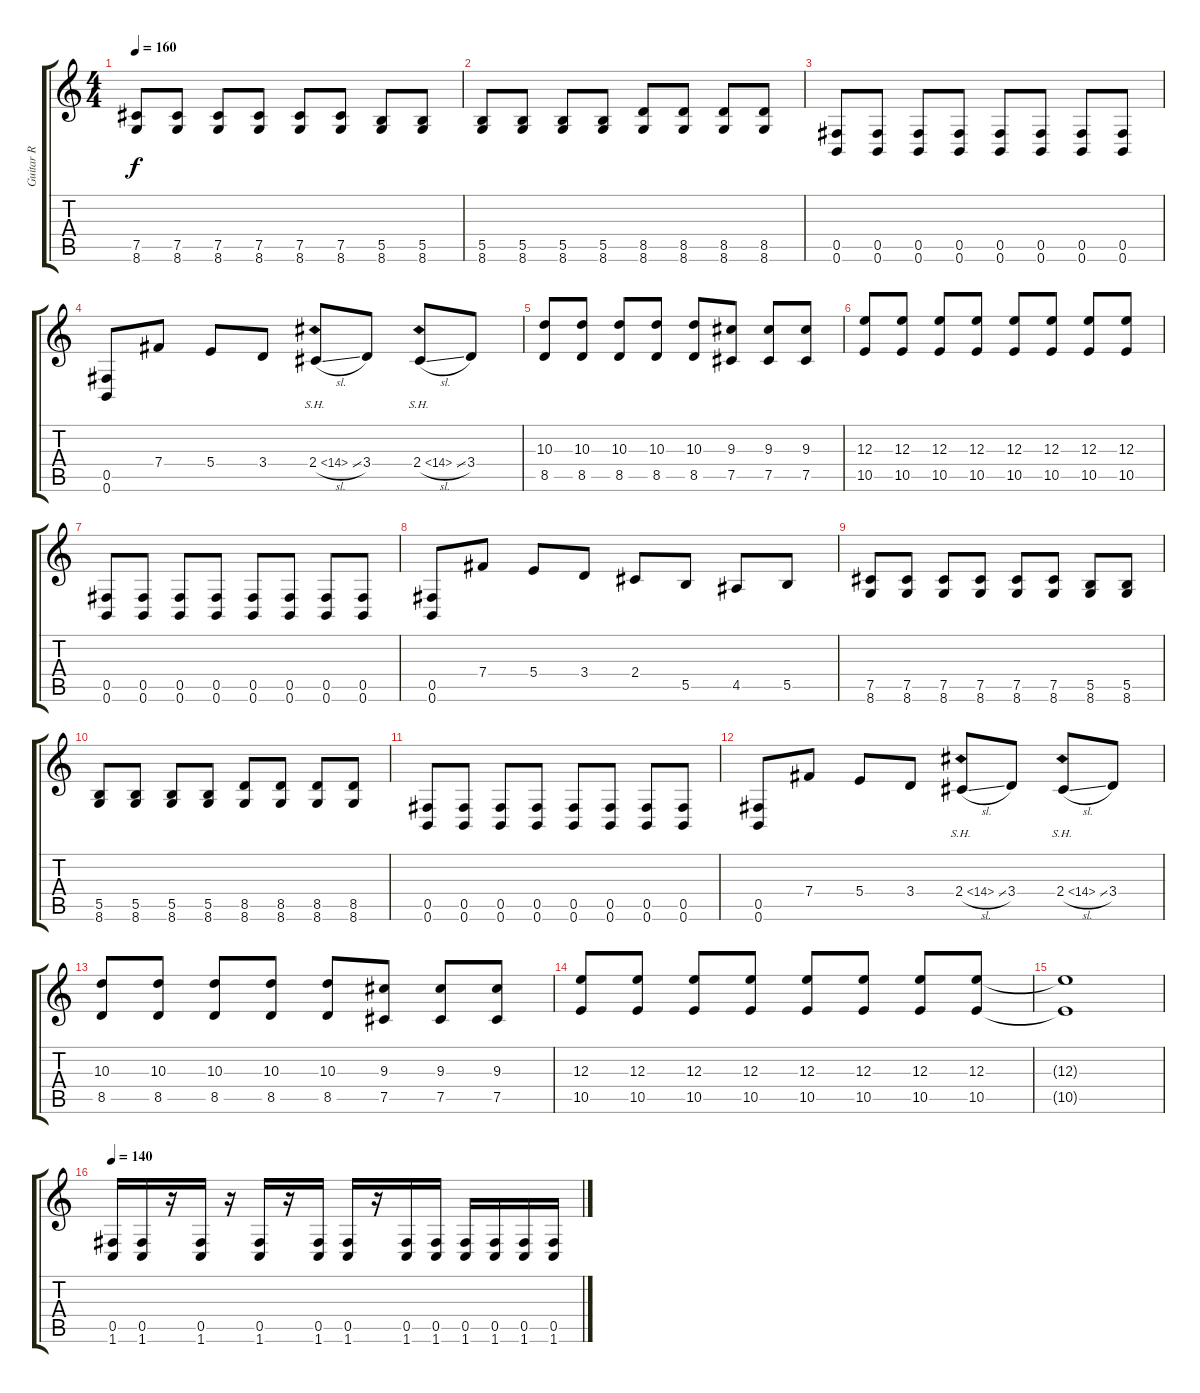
\track ("Guitar R" "Guitar R") {instrument distortionguitar}
\staff {score tabs}
\tuning (Db4 Ab3 E3 B2 Gb2 B1) {hide}
\ts (4 4)
\tempo 160
\clef g2
\ks c
(7.5 8.6).8{dy f} (7.5 8.6).8 (7.5 8.6).8 (7.5 8.6).8 (7.5 8.6).8 (7.5 8.6).8 (5.5 8.6).8 (5.5 8.6).8 |
(5.5 8.6).8 (5.5 8.6).8 (5.5 8.6).8 (5.5 8.6).8 (8.5 8.6).8 (8.5 8.6).8 (8.5 8.6).8 (8.5 8.6).8 |
(0.5 0.6).8 (0.5 0.6).8 (0.5 0.6).8 (0.5 0.6).8 (0.5 0.6).8 (0.5 0.6).8 (0.5 0.6).8 (0.5 0.6).8 |
(0.5 0.6).8 7.4.8 5.4.8 3.4.8 2.4{sh 12 sl}.8 3.4.8 2.4{sh 12 sl}.8 3.4.8 |
(10.3 8.5).8 (10.3 8.5).8 (10.3 8.5).8 (10.3 8.5).8 (10.3 8.5).8 (9.3 7.5).8 (9.3 7.5).8 (9.3 7.5).8 |
(12.3 10.5).8 (12.3 10.5).8 (12.3 10.5).8 (12.3 10.5).8 (12.3 10.5).8 (12.3 10.5).8 (12.3 10.5).8 (12.3 10.5).8 |
(0.5 0.6).8 (0.5 0.6).8 (0.5 0.6).8 (0.5 0.6).8 (0.5 0.6).8 (0.5 0.6).8 (0.5 0.6).8 (0.5 0.6).8 |
(0.5 0.6).8 7.4.8 5.4.8 3.4.8 2.4.8 5.5.8 4.5.8 5.5.8 |
(7.5 8.6).8 (7.5 8.6).8 (7.5 8.6).8 (7.5 8.6).8 (7.5 8.6).8 (7.5 8.6).8 (5.5 8.6).8 (5.5 8.6).8 |
(5.5 8.6).8 (5.5 8.6).8 (5.5 8.6).8 (5.5 8.6).8 (8.5 8.6).8 (8.5 8.6).8 (8.5 8.6).8 (8.5 8.6).8 |
(0.5 0.6).8 (0.5 0.6).8 (0.5 0.6).8 (0.5 0.6).8 (0.5 0.6).8 (0.5 0.6).8 (0.5 0.6).8 (0.5 0.6).8 |
(0.5 0.6).8 7.4.8 5.4.8 3.4.8 2.4{sh 12 sl}.8 3.4.8 2.4{sh 12 sl}.8 3.4.8 |
(10.3 8.5).8 (10.3 8.5).8 (10.3 8.5).8 (10.3 8.5).8 (10.3 8.5).8 (9.3 7.5).8 (9.3 7.5).8 (9.3 7.5).8 |
(12.3 10.5).8 (12.3 10.5).8 (12.3 10.5).8 (12.3 10.5).8 (12.3 10.5).8 (12.3 10.5).8 (12.3 10.5).8 (12.3 10.5).8 |
(12.3{t} 10.5{t}).1 |
\tempo 140
(0.5 1.6).16 (0.5 1.6).16 r.16 (0.5 1.6).16 r.16 (0.5 1.6).16 r.16 (0.5 1.6).16 (0.5 1.6).16 r.16 (0.5 1.6).16 (0.5 1.6).16 (0.5 1.6).16 (0.5 1.6).16 (0.5 1.6).16 (0.5 1.6).16
